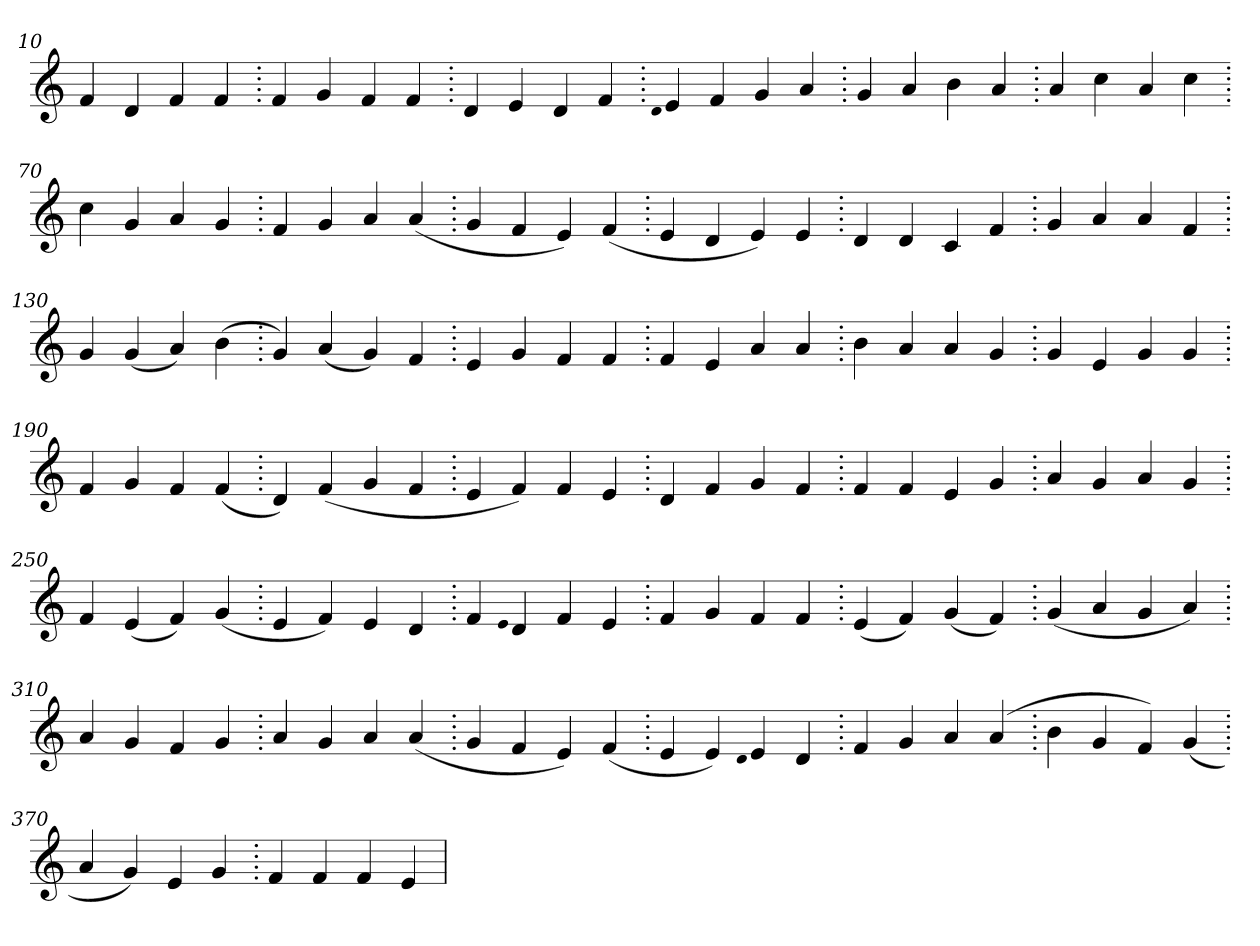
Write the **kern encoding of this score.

**kern
*part1
*staff1
*clefG2
=10.
4f
4d
4f
4f
=20.
4f
4g
4f
4f
=30.
4d
4e
4d
4f
=40.
qqd
4e
4f
4g
4a
=50.
4g
4a
4b
4a
=60.
4a
4cc
4a
4cc
=70.
4cc
4g
4a
4g
=80.
4f
4g
4a
(>4a
=90.
4g
4f
4e)
(>4f
=100.
4e
4d
4e)
4e
=110.
4d
4d
4c
4f
=120.
4g
4a
4a
4f
=130.
4g
(>4g
4a)
(>4b
=140.
4g)
(>4a
4g)
4f
=150.
4e
4g
4f
4f
=160.
4f
4e
4a
4a
=170.
4b
4a
4a
4g
=180.
4g
4e
4g
4g
=190.
4f
4g
4f
(>4f
=200.
4d)
(>4f
4g
4f
=210.
4e
4f)
4f
4e
=220.
4d
4f
4g
4f
=230.
4f
4f
4e
4g
=240.
4a
4g
4a
4g
=250.
4f
(>4e
4f)
(>4g
=260.
4e
4f)
4e
4d
=270.
4f
qqe
4d
4f
4e
=280.
4f
4g
4f
4f
=290.
(>4e
4f)
(>4g
4f)
=300.
(>4g
4a
4g
4a)
=310.
4a
4g
4f
4g
=320.
4a
4g
4a
(>4a
=330.
4g
4f
4e)
(>4f
=340.
4e
4e)
qqd
4e
4d
=350.
4f
4g
4a
(>4a
=360.
4b
4g
4f)
(>4g
=370.
4a
4g)
4e
4g
=380.
4f
4f
4f
4e
=
*-
